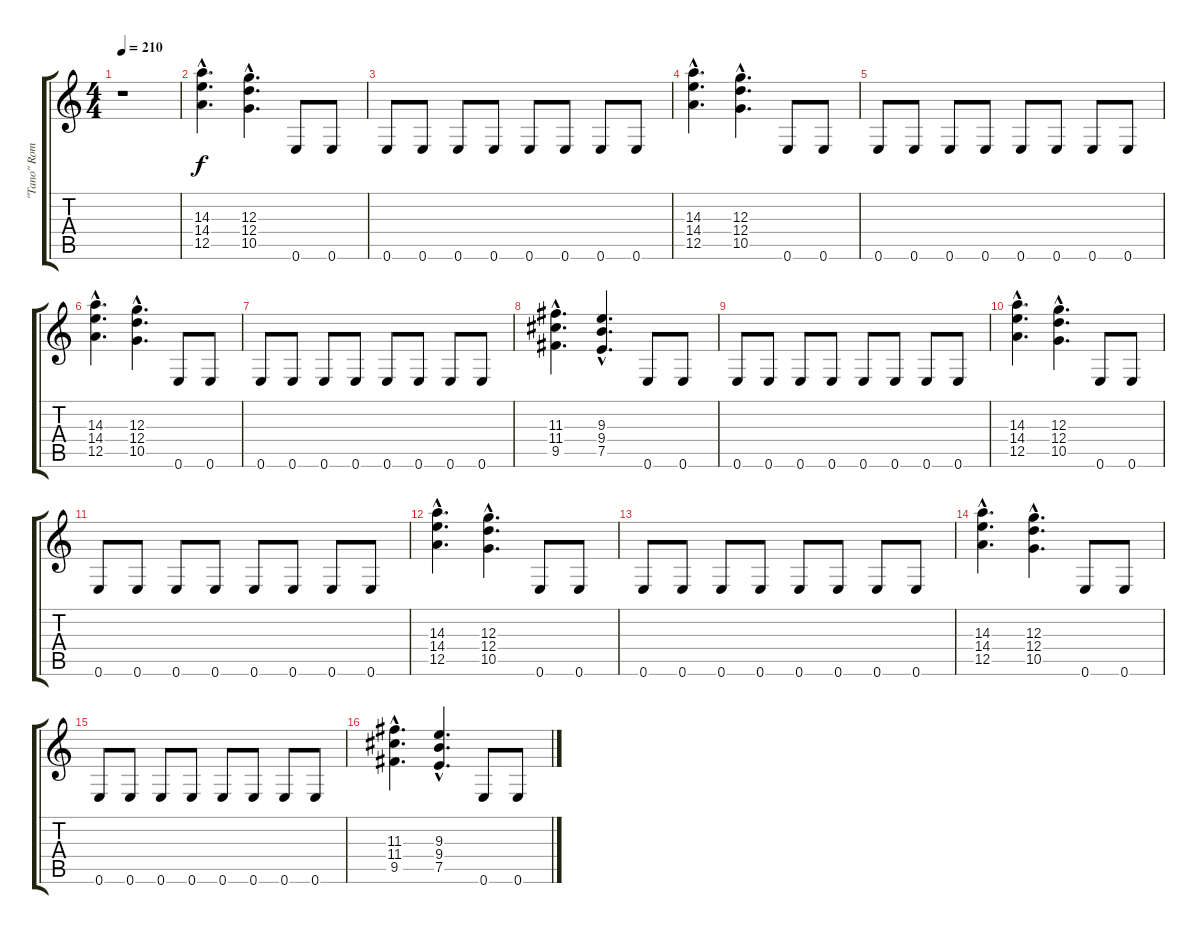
\track ("\"Tano\" Romano" "\"Tano\" Rom") {instrument distortionguitar}
\staff {score tabs}
\tuning (E4 B3 G3 D3 A2 E2) {hide}
\ts (4 4)
\tempo 210
\clef g2
\ks c
r.1{dy f instrument distortionguitar} |
(14.3{hac} 14.4{hac} 12.5{hac}).4{d} (12.3{hac} 12.4{hac} 10.5{hac}).4{d} 0.6.8 0.6.8 |
0.6.8 0.6.8 0.6.8 0.6.8 0.6.8 0.6.8 0.6.8 0.6.8 |
(14.3{hac} 14.4{hac} 12.5{hac}).4{d} (12.3{hac} 12.4{hac} 10.5{hac}).4{d} 0.6.8 0.6.8 |
0.6.8 0.6.8 0.6.8 0.6.8 0.6.8 0.6.8 0.6.8 0.6.8 |
(14.3{hac} 14.4{hac} 12.5{hac}).4{d} (12.3{hac} 12.4{hac} 10.5{hac}).4{d} 0.6.8 0.6.8 |
0.6.8 0.6.8 0.6.8 0.6.8 0.6.8 0.6.8 0.6.8 0.6.8 |
(11.3{hac} 11.4{hac} 9.5{hac}).4{d} (9.3{hac} 9.4{hac} 7.5{hac}).4{d} 0.6.8 0.6.8 |
0.6.8 0.6.8 0.6.8 0.6.8 0.6.8 0.6.8 0.6.8 0.6.8 |
(14.3{hac} 14.4{hac} 12.5{hac}).4{d} (12.3{hac} 12.4{hac} 10.5{hac}).4{d} 0.6.8 0.6.8 |
0.6.8 0.6.8 0.6.8 0.6.8 0.6.8 0.6.8 0.6.8 0.6.8 |
(14.3{hac} 14.4{hac} 12.5{hac}).4{d} (12.3{hac} 12.4{hac} 10.5{hac}).4{d} 0.6.8 0.6.8 |
0.6.8 0.6.8 0.6.8 0.6.8 0.6.8 0.6.8 0.6.8 0.6.8 |
(14.3{hac} 14.4{hac} 12.5{hac}).4{d} (12.3{hac} 12.4{hac} 10.5{hac}).4{d} 0.6.8 0.6.8 |
0.6.8 0.6.8 0.6.8 0.6.8 0.6.8 0.6.8 0.6.8 0.6.8 |
(11.3{hac} 11.4{hac} 9.5{hac}).4{d} (9.3{hac} 9.4{hac} 7.5{hac}).4{d} 0.6.8 0.6.8
